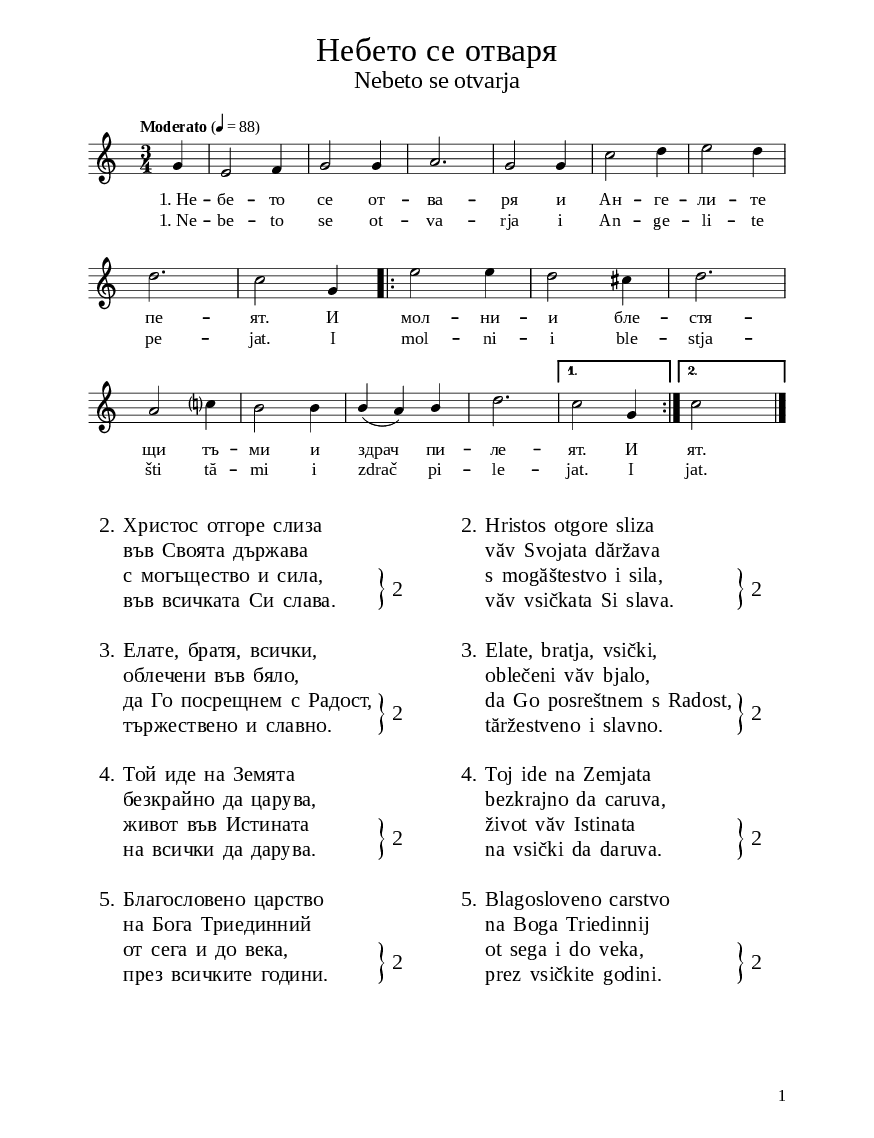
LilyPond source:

\version "2.24.2"

% include paper part and global functions
\include "include/globals.ily"
"rightBraces050" = \markup {
  \column {
    % repeat braces
    \translate #'(0 . -5.5 )
    \right-brace #20

    \translate #'(0 . -10.0 )
    \right-brace #20

    \translate #'(0 . -10.0 )
    \right-brace #20

    \translate #'(0 . -10.0 )
    \right-brace #20
  }
  \column {
    % repeat numbers
    \translate #'(0 . -6.1 )
    2

    \translate #'(0 . -12.0 )
    2

    \translate #'(0 . -12.0 )
    2

    \translate #'(0 . -12.0 )
    2
  }
}

\bookpart {
   \label #'ref050
  \tocItem \markup "Небето се отваря – Nebeto se otvarja"
  \include "include/bookpart-paper.ily"
  \score {
    \include "include/score-layout.ily"

    \new Voice \absolute  {
      \clef treble
      \key c \major
      \time 3/4
      \tempoFunc "Moderato" 4 "88"
      \autoBeamOff
      \partial 4 g'4 | e'2 f'4 | g'2 g'4 | a'2. | g'2 g'4 | c''2 d''4 | e''2 d''4 | \break
      d''2. | c''2 g'4 | \repeat volta 2 {
        e''2 e''4 | d''2 cis''4 | d''2. | \break
        a'2 c''?4 | b'2 b'4 | \stemUp b'4 ( a'4 ) b'4 \stemNeutral | d''2. |
      } \alternative {
        { c''2 g'4 | }
        { c''2  s4 }
      } \bar "|."
    }

    \addlyrics {
      "1. Не" -- бе -- то се от -- ва -- ря и Ан -- ге -- ли -- те
      пе -- ят. И мол -- ни -- и бле -- стя --
      щи тъ -- ми и здрач пи -- ле -- ят. И ят.
    }

    \addlyrics {
      "1. Ne" -- be -- to se ot -- va -- rja i An -- ge -- li -- te
      pe -- jat. I mol -- ni -- i ble -- stja --
      šti tă -- mi i zdrač pi -- le -- jat. I jat.
    }

    \header {
      title = \titleFunc "Небето се отваря" "Nebeto se otvarja"
    }

    \midi{}

  } % score

  \markup \fontsize #bgCoupletFontSize {
    \hspace #1
    \override #`(baseline-skip . ,bgCoupletBaselineSkip)
    \column {
      \line {   2. Христос отгоре слиза}

      \line {   "   " във Своята държава}

      \line {   "   " с могъщество и сила,}

      \line {   "   " във всичката Си слава.}
      \line {   "   "}

      \line {   3.  Елате, братя, всички,}

      \line {   "   " облечени във бяло,}

      \line {   "   " да Го посрещнем с Радост,}

      \line {   "   " тържествено и славно.}
      \line {   "   "}

      \line {   4.  Той иде на Земята}

      \line {   "   " безкрайно да царува,}

      \line {   "   " живот във Истината}

      \line {   "   " на всички да дарува.}
      \line {   "   "}

      \line {  5.  Благословено царство}

      \line {   "   " на Бога Триединний}

      \line {   "   " от сега и до века,}

      \line {   "   " през всичките години.  }
    }   \"rightBraces050"

    \hspace #5
    \override #`(baseline-skip . ,bgCoupletBaselineSkip)
     \column {
      \line {   2. Hristos otgore sliza}

      \line {   "   " văv Svojata dăržava}

      \line {   "   " s mogăštestvo i sila,}

      \line {   "   " văv vsičkata Si slava.}
      \line {   "   "}

      \line {   3.  Elate, bratja, vsički,}

      \line {   "   " oblečeni văv bjalo,}

      \line {   "   " da Go posreštnem s Radost,}

      \line {   "   " tăržestveno i slavno.}
      \line {   "   "}

      \line {   4.  Toj ide na Zemjata}

      \line {   "   " bezkrajno da caruva,}

      \line {   "   " život văv Istinata}

      \line {   "   " na vsički da daruva.}
      \line {   "   "}

      \line {  5.  Blagosloveno carstvo}

      \line {   "   " na Boga Triedinnij}

      \line {   "   " ot sega i do veka,}

      \line {   "   " prez vsičkite godini.  }
    }  %column
    \"rightBraces050"
  } % markup

  \pageBreak

  % include foreign translation(s) of the song
  \version "2.18.2"

\markup \fill-line { \fontsize #6 "Der Himmel öffnet sich" }
\markup \null
\markup \null
\markup \fontsize #+2.5 {
    \hspace #16
    \override #'(baseline-skip . 2)
    \column {
     \line { "   " }
     
     
    \line { 1. Der Himmel öffnet sich}

\line { "   "und die Engel singen}

\line { "   "Leuchtende Blitze }

\line { "   "vertreiben Dunkelheit und Finsternis.}

  \line { " " } 

\line { 2. Christus kommt herab }

\line { "   "in sein Reich, }

\line { "   "mit Macht und Kraft, }

\line { "   "in all seinem Ruhm.}
  \line { " " } 
\line { 3. Kommt, alle Brüder,} 

\line { "   "ganz in weiß gekleidet,}

\line { "   "auf dass wir ihn in Freude,}

\line { "   "feierlich und ehrerbietig willkommen heißen.}
   \line { " " } 
\line { 4. Er kommt auf die Erde, }

\line { "   "um ewiglich zu herrschen}

\line { "   "und allen ein Leben }

\line { "   "in Wahrheit zu schenken.}

  \line { " " } 
\line { 5. Gepriesen sei das Reich}

 \line { "   "unseres dreifaltigen Gottes,}
 
 \line { "   "von nun an und auf ewig}
 
 \line { "   "und in allen Zeiten.}
     
    
     
       }
       
    }    


} % bookpart
